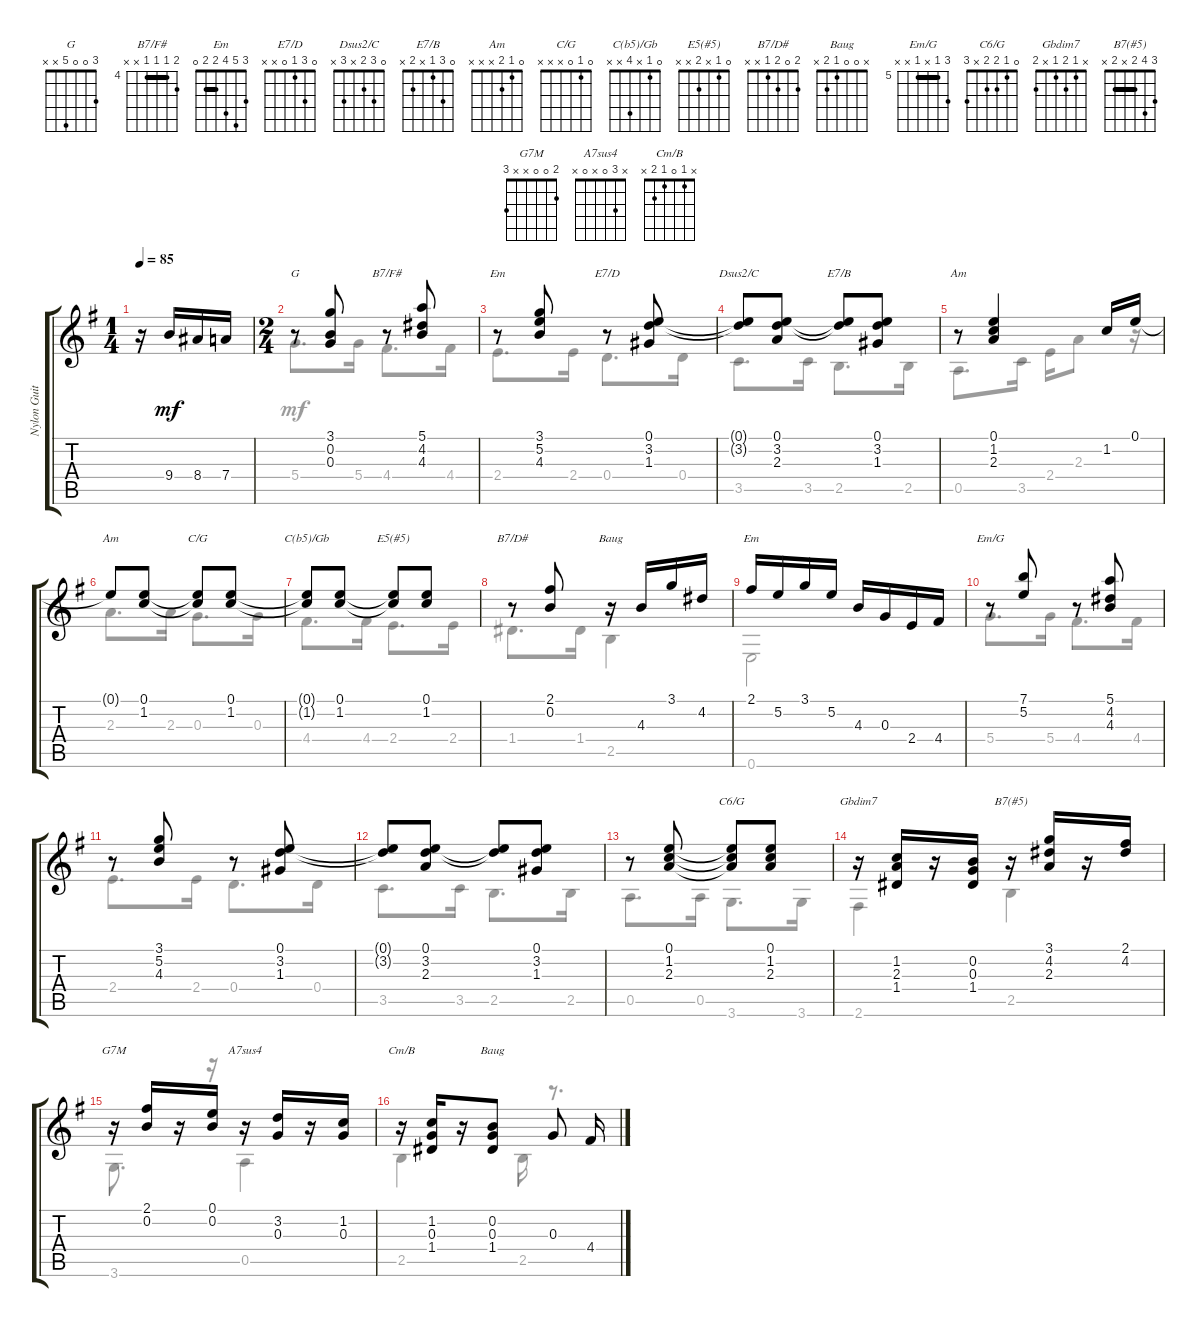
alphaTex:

\track ("Nylon Guitar" "Nylon Guit") {instrument acousticguitarnylon}
\staff {score tabs}
\tuning (E4 B3 G3 D3 A2 E2) {hide}
\chord ("G " 3 0 0 5 x x)
\chord ("B7/F#" 5 4 4 4 x x) {firstfret 4 barre 4}
\chord ("Em" 3 5 4 2 x x)
\chord ("E7/D" 0 3 1 0 x x)
\chord ("Dsus2/C" 0 3 2 x 3 x)
\chord ("E7/B" 0 3 1 x 2 x)
\chord ("Am" 0 1 2 2 0 x)
\chord ("Am" 0 1 2 x x x)
\chord ("C/G" 0 1 0 x x x)
\chord ("C(b5)/Gb" 0 1 x 4 x x)
\chord ("E5(#5)" 0 1 x 2 x x)
\chord ("B7/D#" 2 0 2 1 x x)
\chord ("Baug" 3 4 4 x 2 x)
\chord ("Em" 3 5 4 2 2 0) {barre 2}
\chord ("Em/G" 7 5 x 5 x x) {firstfret 5 barre 5}
\chord ("C6/G" 0 1 2 2 x 3)
\chord ("Gbdim7" x 1 2 1 x 2)
\chord ("B7(#5)" 3 4 2 x 2 x) {barre 2}
\chord ("G7M" 2 0 0 x x 3)
\chord ("A7sus4" x 3 0 x 0 x)
\chord ("Cm/B" x 1 0 1 2 x)
\chord ("Baug" x 0 0 1 2 x)
\voice
\ts (1 4)
\tempo 85
\clef g2
\ks eminor
r.16{dy mf instrument acousticguitarnylon} 9.4.16 8.4.16 7.4.16 |
\ts (2 4)
r.8{ch "G "} (3.1 0.2 0.3).8 r.8{ch "B7/F#"} (5.1 4.2 4.3).8 |
r.8{ch "Em"} (3.1 5.2 4.3).8 r.8{ch "E7/D"} (0.1 3.2 1.3).8 |
(0.1{t} 3.2{t}).8{ch "Dsus2/C"} (0.1 3.2 2.3).8 (0.1{t} 3.2{t}).8{ch "E7/B"} (0.1 3.2 1.3).8 |
r.8{ch "Am"} (0.1 1.2 2.3).4 1.2.16 0.1.16 |
0.1{t}.8{ch "Am"} (0.1 1.2).8 (0.1{t} 1.2{t}).8{ch "C/G"} (0.1 1.2).8 |
(0.1{t} 1.2{t}).8{ch "C(b5)/Gb"} (0.1 1.2).8 (0.1{t} 1.2{t}).8{ch "E5(#5)"} (0.1 1.2).8 |
r.8{ch "B7/D#"} (2.1 0.2).8 r.16{ch "Baug"} 4.3.16 3.1.16 4.2.16 |
2.1.16{ch "Em"} 5.2.16 3.1.16 5.2.16 4.3.16 0.3.16 2.4.16 4.4.16 |
r.8{ch "Em/G"} (7.1 5.2).8 r.8 (5.1 4.2 4.3).8 |
r.8 (3.1 5.2 4.3).8 r.8 (0.1 3.2 1.3).8 |
(0.1{t} 3.2{t}).8 (0.1 3.2 2.3).8 (0.1{t} 3.2{t}).8 (0.1 3.2 1.3).8 |
r.8 (0.1 1.2 2.3).8 (0.1{t} 1.2{t} 2.3{t}).8{ch "C6/G"} (0.1 1.2 2.3).8 |
r.16{ch "Gbdim7"} (1.2 2.3 1.4).16{beam Up} r.16 (0.2 0.3 1.4).16{beam Up} r.16{ch "B7(#5)"} (3.1 4.2 2.3).16 r.16 (2.1 4.2).16 |
r.16{ch "G7M"} (2.1 0.2).16 r.16 (0.1 0.2).16 r.16{ch "A7sus4"} (3.2 0.3).16 r.16 (1.2 0.3).16 |
r.16{ch "Cm/B"} (1.2 0.3 1.4).16 r.16 (0.2 0.3 1.4).8{ch "Baug" beam split} 0.3.8{beam split} 4.4.16
\voice
\clef g2
\ottava regular
\simile none
\ks eminor
|
5.4.8{d} 5.4.16 4.4.8{d} 4.4.16 |
2.4.8{d} 2.4.16 0.4.8{d} 0.4.16 |
3.5.8{d} 3.5.16 2.5.8{d} 2.5.16 |
0.5.8{d} 3.5.16 2.4.16 2.3.8 r.16 |
2.3.8{d} 2.3.16 0.3.8{d} 0.3.16 |
4.4.8{d} 4.4.16 2.4.8{d} 2.4.16 |
1.4.8{d} 1.4.16 2.5.4 |
0.6.2 |
5.4.8{d} 5.4.16 4.4.8{d} 4.4.16 |
2.4.8{d} 2.4.16 0.4.8{d} 0.4.16 |
3.5.8{d} 3.5.16 2.5.8{d} 2.5.16 |
0.5.8{d} 0.5.16 3.6.8{d} 3.6.16 |
2.6.4 2.5.4 |
3.6.8{d} r.16 0.5.4 |
2.5.4 2.5.16 r.8{d}
